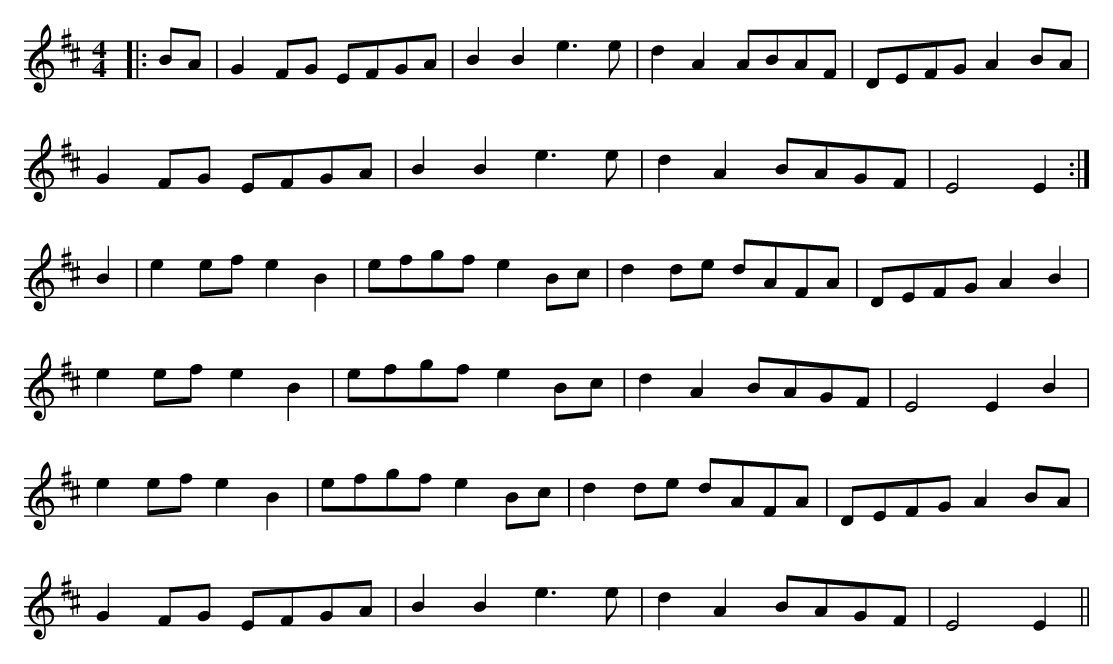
X:1
M:4/4
K:D
|:BA|G2FG EFGA|B2B2 e3e|d2A2 ABAF|DEFG A2BA|
G2FG EFGA|B2B2 e3e|d2A2 BAGF|E4 E2:|
B2|e2ef e2B2|efgf e2Bc|d2de dAFA|DEFG A2B2|
e2ef e2B2|efgf e2Bc|d2A2 BAGF|E4 E2B2|
e2ef e2B2|efgf e2Bc|d2de dAFA|DEFG A2BA|
G2FG EFGA|B2B2 e3e|d2A2 BAGF|E4 E2||
